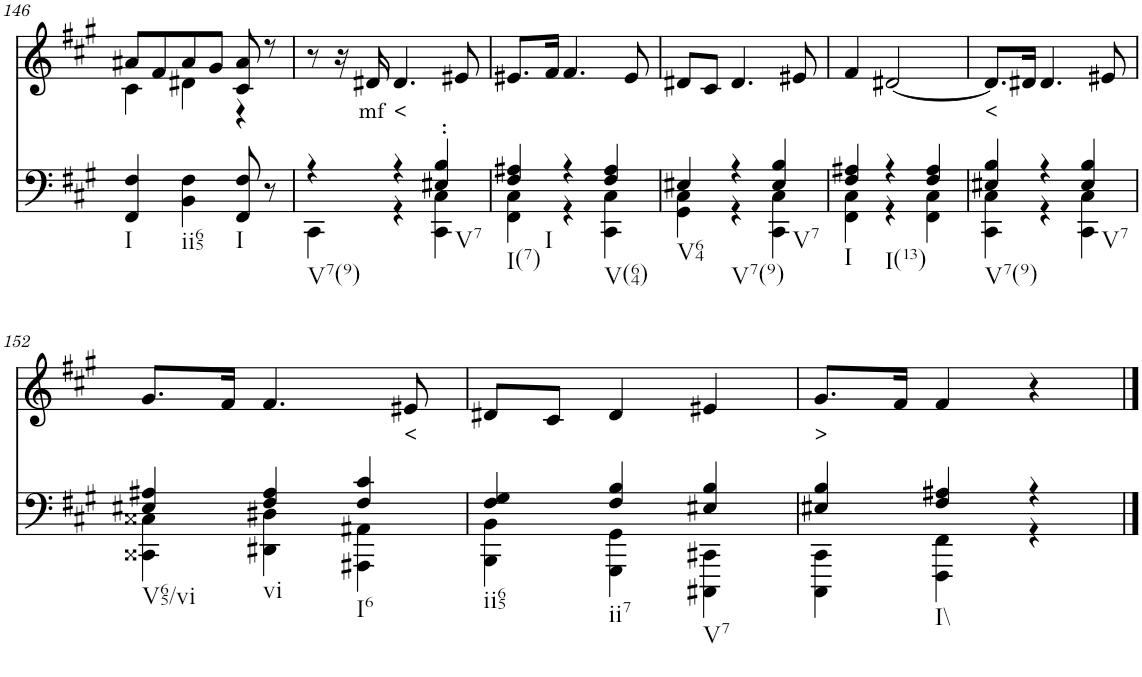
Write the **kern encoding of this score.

**kern	**kern	**text
*part2	*part1	*part1
*staff2	*staff1	*staff1
*I"Piano	*I"Piano	*
*I'Pno	*I'Pno	*
!!LO:PB:g=z
*clefF4	*clefG2	*
*k[f#c#g#]	*k[f#c#g#]	*
*M3/4	*M3/4	*
=146	=146	=146
*	*^	*
!LO:TX:b:t=I	!	!	!
4FF#/ 4F#/	8a#X/L	4c#\	.
.	8f#/	.	.
!LO:TX:b:t=ii65	!	!	!
4BB\ 4F#\	8a#/	4d#X\	.
.	8g#/J	.	.
!LO:TX:b:t=I	!	!	!
8FF#/ 8F#/	8c#/ 8a#/	4r	.
8r	8r	.	.
*	*v	*v	*
=147	=147	=147
*^	*	*
!LO:TX:b:t=V7(9)	!	!	!
4r	4CC#\	8r	.
.	.	16r	.
!	!	!	!LO:LY:b
.	.	16d#X/	mf
!	!	!	!LO:LY:b
4r	4r	4.d#/	<
!LO:TX:b:t=V7	!	!	!
4E#X/' 4B/'	4CC#\ 4C#\	.	.
.	.	8e#X/	.
=148	=148	=148	=148
!LO:TX:b:t=I(7)	!	!	!
!LO:TX:b:t=I	!	!	!
4F#/ 4A#X/	4FF#\ 4C#\	8.e#X/L	.
.	.	16f#/Jk	.
4r	4r	4.f#/	.
!LO:TX:b:t=V(64)	!	!	!
4F#/ 4A#/	4CC#\ 4C#\	.	.
.	.	8e#/	.
=149	=149	=149	=149
!LO:TX:b:t=V64	!	!	!
4E#X/	4GG#\ 4C#\	8d#X/L	.
.	.	8c#/J	.
!LO:TX:b:t=V7(9)	!	!	!
4r	4r	4.d#/	.
!LO:TX:b:t=V7	!	!	!
4E#/ 4B/	4CC#\ 4C#\	.	.
.	.	8e#X/	.
=150	=150	=150	=150
!LO:TX:b:t=I	!	!	!
4F#/ 4A#X/	4FF#\ 4C#\	4f#/	.
!LO:TX:b:t=I(13)	!	!	!
4r	4r	[2d#X/	.
4F#/ 4A#/	4FF#\ 4C#\	.	.
=151	=151	=151	=151
!LO:TX:b:t=V7(9)	!	!	!
!	!	!	!LO:LY:b
4E#X/ 4B/	4CC#\ 4C#\	8.d#/L]	<
.	.	16d#X/Jk	.
4r	4r	4.d#/	.
!LO:TX:b:t=V7	!	!	!
4E#/ 4B/	4CC#\ 4C#\	.	.
.	.	8e#X/	.
!!LO:LB:g=z
=152	=152	=152	=152
!LO:TX:b:t=V65/vi	!	!	!
4E#X/ 4A#X/	4CC##X\ 4C##X\	8.g#/L	.
.	.	16f#/Jk	.
!LO:TX:b:t=vi	!	!	!
4F#/ 4A#/	4DD#X\ 4D#X\	4.f#/	.
!LO:TX:b:t=I6	!	!	!
4F#/ 4c#/	4AAA#X\ 4AA#X\	.	.
!	!	!	!LO:LY:b
.	.	8e#X/	<
=153	=153	=153	=153
!LO:TX:b:t=ii65	!	!	!
4F#/ 4G#/	4BBB\ 4BB\	8d#X/L	.
.	.	8c#/J	.
!LO:TX:b:t=ii7	!	!	!
4F#/ 4B/	4GGG#\ 4GG#\	4d#/	.
!LO:TX:b:t=V7	!	!	!
4E#X/ 4B/	4CCC#X\ 4CC#X\	4e#X/	.
=154	=154	=154	=154
!	!	!	!LO:LY:b
4E#X/ 4B/	4CCC#\ 4CC#\	8.g#/L	>
.	.	16f#/Jk	.
!LO:TX:b:t=I\\	!	!	!
4F#/ 4A#X/	4FFF#\ 4FF#\	4f#/	.
4r	4r	4r	.
*v	*v	*	*
==	==	==
*-	*-	*-
